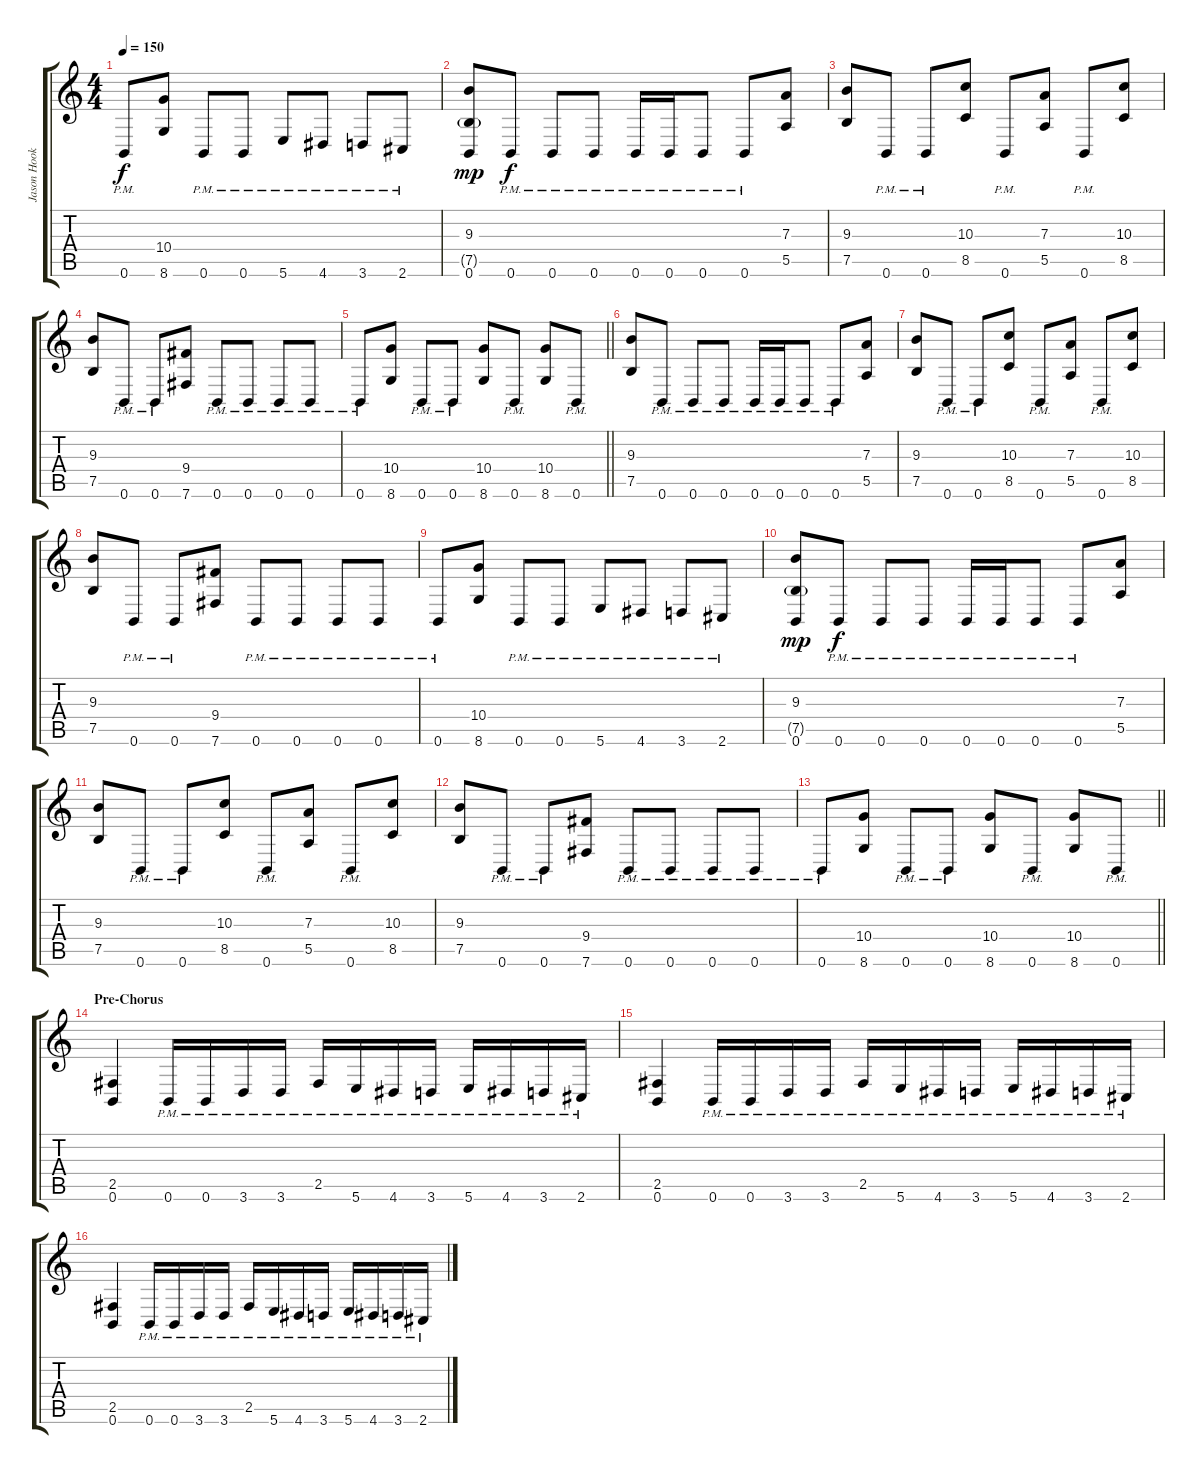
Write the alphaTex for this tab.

\track ("Jason Hook" "Jason Hook") {instrument distortionguitar}
\staff {score tabs}
\tuning (B3 Gb3 D3 A2 E2 B1) {hide}
\ts (4 4)
\tempo 150
\clef g2
\ks c
0.6{pm}.8{dy f} (10.4 8.6).8 0.6{pm}.8 0.6{pm}.8 5.6{pm}.8 4.6{pm}.8 3.6{pm}.8 2.6{pm}.8 |
(9.3 7.5{g} 0.6).8{dy mp} 0.6{pm}.8{dy f} 0.6{pm}.8 0.6{pm}.8 0.6{pm}.16 0.6{pm}.16 0.6{pm}.8 0.6{pm}.8 (7.3 5.5).8 |
(9.3 7.5).8 0.6{pm}.8 0.6{pm}.8 (10.3 8.5).8 0.6{pm}.8 (7.3 5.5).8 0.6{pm}.8 (10.3 8.5).8 |
(9.3 7.5).8 0.6{pm}.8 0.6{pm}.8 (9.4 7.6).8 0.6{pm}.8 0.6{pm}.8 0.6{pm}.8 0.6{pm}.8 |
\barLineRight lightlight
0.6{pm}.8 (10.4 8.6).8 0.6{pm}.8 0.6{pm}.8 (10.4 8.6).8 0.6{pm}.8 (10.4 8.6).8 0.6{pm}.8 |
(9.3 7.5).8 0.6{pm}.8 0.6{pm}.8 0.6{pm}.8 0.6{pm}.16 0.6{pm}.16 0.6{pm}.8 0.6{pm}.8 (7.3 5.5).8 |
(9.3 7.5).8 0.6{pm}.8 0.6{pm}.8 (10.3 8.5).8 0.6{pm}.8 (7.3 5.5).8 0.6{pm}.8 (10.3 8.5).8 |
(9.3 7.5).8 0.6{pm}.8 0.6{pm}.8 (9.4 7.6).8 0.6{pm}.8 0.6{pm}.8 0.6{pm}.8 0.6{pm}.8 |
0.6{pm}.8 (10.4 8.6).8 0.6{pm}.8 0.6{pm}.8 5.6{pm}.8 4.6{pm}.8 3.6{pm}.8 2.6{pm}.8 |
(9.3 7.5{g} 0.6).8{dy mp} 0.6{pm}.8{dy f} 0.6{pm}.8 0.6{pm}.8 0.6{pm}.16 0.6{pm}.16 0.6{pm}.8 0.6{pm}.8 (7.3 5.5).8 |
(9.3 7.5).8 0.6{pm}.8 0.6{pm}.8 (10.3 8.5).8 0.6{pm}.8 (7.3 5.5).8 0.6{pm}.8 (10.3 8.5).8 |
(9.3 7.5).8 0.6{pm}.8 0.6{pm}.8 (9.4 7.6).8 0.6{pm}.8 0.6{pm}.8 0.6{pm}.8 0.6{pm}.8 |
\barLineRight lightlight
0.6{pm}.8 (10.4 8.6).8 0.6{pm}.8 0.6{pm}.8 (10.4 8.6).8 0.6{pm}.8 (10.4 8.6).8 0.6{pm}.8 |
\section ("" "Pre-Chorus")
(2.5 0.6).4 0.6{pm}.16 0.6{pm}.16 3.6{pm}.16 3.6{pm}.16 2.5{pm}.16 5.6{pm}.16 4.6{pm}.16 3.6{pm}.16 5.6{pm}.16 4.6{pm}.16 3.6{pm}.16 2.6{pm}.16 |
(2.5 0.6).4 0.6{pm}.16 0.6{pm}.16 3.6{pm}.16 3.6{pm}.16 2.5{pm}.16 5.6{pm}.16 4.6{pm}.16 3.6{pm}.16 5.6{pm}.16 4.6{pm}.16 3.6{pm}.16 2.6{pm}.16 |
(2.5 0.6).4 0.6{pm}.16 0.6{pm}.16 3.6{pm}.16 3.6{pm}.16 2.5{pm}.16 5.6{pm}.16 4.6{pm}.16 3.6{pm}.16 5.6{pm}.16 4.6{pm}.16 3.6{pm}.16 2.6{pm}.16
